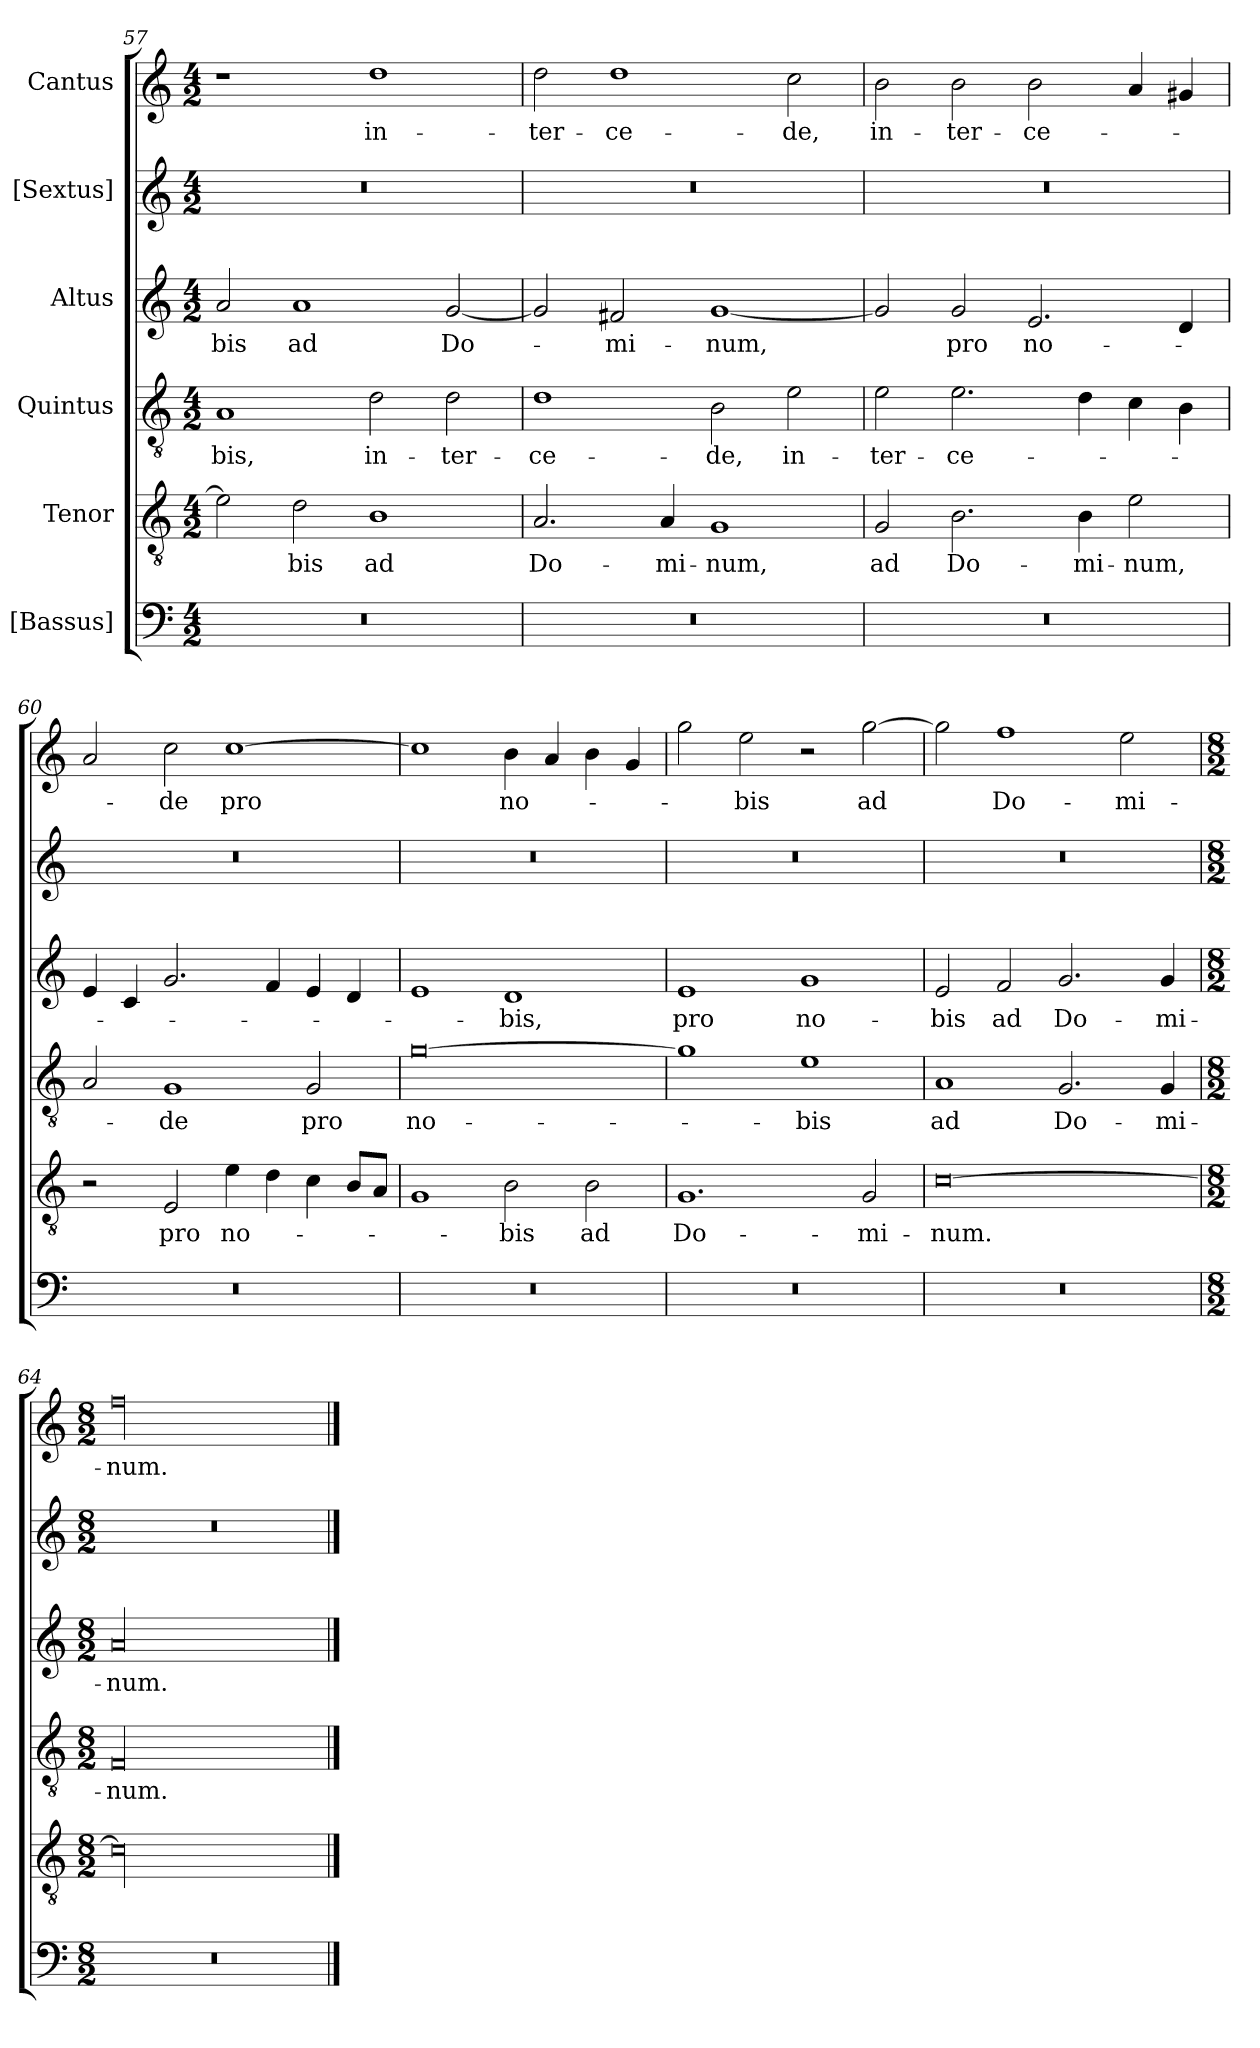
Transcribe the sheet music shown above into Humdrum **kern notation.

**kern	**kern	**text	**kern	**text	**kern	**text	**kern	**kern	**text
*part6	*part5	*part5	*part4	*part4	*part3	*part3	*part2	*part1	*part1
*staff6	*staff5	*staff5	*staff4	*staff4	*staff3	*staff3	*staff2	*staff1	*staff1
*I"[Bassus]	*I"Tenor	*	*I"Quintus	*	*I"Altus	*	*I"[Sextus]	*I"Cantus	*
*clefF4	*clefGv2	*	*clefGv2	*	*clefG2	*	*clefG2	*clefG2	*
*k[]	*k[]	*	*k[]	*	*k[]	*	*k[]	*k[]	*
*C:	*C:	*	*C:	*	*C:	*	*C:	*C:	*
*M4/2	*M4/2	*	*M4/2	*	*M4/2	*	*M4/2	*M4/2	*
=57	=57	=57	=57	=57	=57	=57	=57	=57	=57
0r	2e\]	.	1A/	-bis,	2a/	-bis	0r	1r	.
.	2d\	-bis	.	.	1a/	ad	.	.	.
.	1B\	ad	2d\	in-	.	.	.	1dd\	in-
.	.	.	2d\	-ter-	[2g/	Do-	.	.	.
=58	=58	=58	=58	=58	=58	=58	=58	=58	=58
0r	2.A/	Do-	1d\	-ce-	2g/]	.	0r	2dd\	-ter-
.	.	.	.	.	2f#X/	-mi-	.	1dd\	-ce-
.	4A/	-mi-	.	.	.	.	.	.	.
.	1G/	-num,	2B\	-de,	[1g/	-num,	.	.	.
.	.	.	2e\	in-	.	.	.	2cc\	-de,
=59	=59	=59	=59	=59	=59	=59	=59	=59	=59
0r	2G/	ad	2e\	-ter-	2g/]	.	0r	2b\	in-
.	2.B\	Do-	2.e\	-ce-	2g/	pro	.	2b\	-ter-
.	.	.	.	.	2.e/	no-	.	2b\	-ce-
.	4B\	-mi-	4d\	.	.	.	.	.	.
.	2e\	-num,	4c\	.	.	.	.	4a/	.
.	.	.	4B\	.	4d/	.	.	4g#X/	.
=60	=60	=60	=60	=60	=60	=60	=60	=60	=60
0r	2r	.	2A/	.	4e/	.	0r	2a/	.
.	.	.	.	.	4c/	.	.	.	.
.	2E/	pro	1G/	-de	2.g/	.	.	2cc\	-de
.	4e\	no-	.	.	.	.	.	[1cc\	pro
.	4d\	.	.	.	4f/	.	.	.	.
.	4c\	.	2G/	pro	4e/	.	.	.	.
.	8B/L	.	.	.	4d/	.	.	.	.
.	8A/J	.	.	.	.	.	.	.	.
=61	=61	=61	=61	=61	=61	=61	=61	=61	=61
0r	1G/	.	[0g\	no-	1e/	.	0r	1cc\]	.
.	2B\	-bis	.	.	1d/	-bis,	.	4b\	no-
.	.	.	.	.	.	.	.	4a/	.
.	2B\	ad	.	.	.	.	.	4b\	.
.	.	.	.	.	.	.	.	4g/	.
=62	=62	=62	=62	=62	=62	=62	=62	=62	=62
0r	1.G/	Do-	1g\]	.	1e/	pro	0r	2gg\	.
.	.	.	.	.	.	.	.	2ee\	-bis
.	.	.	1e\	-bis	1g/	no-	.	2r	.
.	2G/	-mi-	.	.	.	.	.	[2gg\	ad
=63	=63	=63	=63	=63	=63	=63	=63	=63	=63
0r	[0c\	-num.	1A/	ad	2e/	-bis	0r	2gg\]	.
.	.	.	.	.	2f/	ad	.	1ff\	Do-
.	.	.	2.G/	Do-	2.g/	Do-	.	.	.
.	.	.	.	.	.	.	.	2ee\	-mi-
.	.	.	4G/	-mi-	4g/	-mi-	.	.	.
=64	=64	=64	=64	=64	=64	=64	=64	=64	=64
*M8/2	*M8/2	*	*M8/2	*	*M8/2	*	*M8/2	*M8/2	*
00r	00c\]	.	00F/	-num.	00a/	-num.	00r	00ff\	-num.
==	==	==	==	==	==	==	==	==	==
*-	*-	*-	*-	*-	*-	*-	*-	*-	*-
